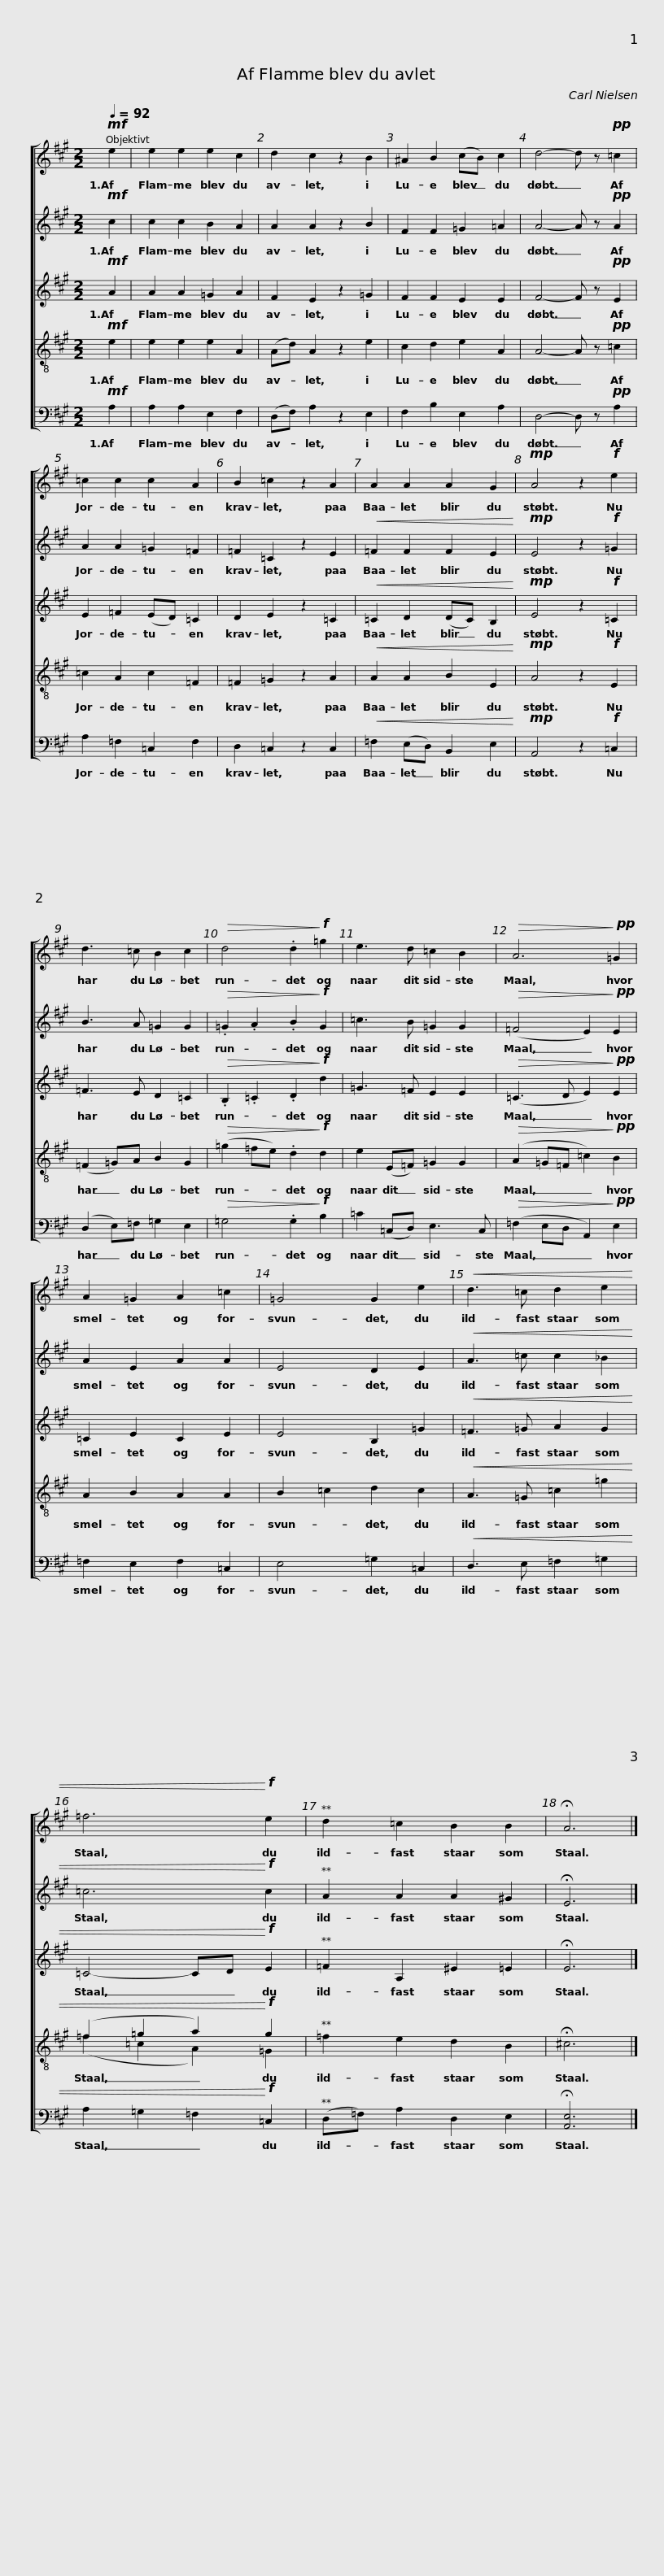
X:1
%%score [ 1 2 3 ( 4 5 ) 6 ]
L:1/8
Q:1/4=92
M:2/2
I:linebreak $
K:A
V:1 treble
V:2 treble
V:3 treble
V:4 treble-8
V:5 treble-8
V:6 bass
V:1
!mf! e2 | e2 e2 e2 c2 | d2 c2 z2 B2 | ^A2 B2 (cB) c2 | d4- d z!pp! =c2 | %5
 =c2 c2 c2 A2 | B2 =c2 z2 A2 | A2 A2 A2 G2 |$!mp! A4 z2!f! e2 | d3 =c B2 c2 | %10
!>(! d4 .d2!>)!!f! =g2 | e3 d =c2 B2 |!>(! A6!>)!!pp! =G2 | A2 =G2 A2 =c2 | =G4 G2 e2 |$ %15
!<(! d3 =c d2 e2 | =f6!<)!!f! e2 | d2 =c2 B2 B2 | !fermata!A6 |] %19
V:2
!mf! c2 | c2 c2 B2 A2 | A2 A2 z2 B2 | F2 F2 =G2 =A2 | A4- A z!pp! A2 | %5
 A2 A2 =G2 =F2 | =F2 =C2 z2 E2 |!<(! =F2 F2 F2 E2!<)! |$!mp! E4 z2!f! =G2 | B3 A =G2 G2 | %10
!>(! .=G2 .A2 .B2!>)!!f! G2 | =c3 B =G2 G2 |!>(! (=F4 E2)!>)!!pp! E2 | A2 E2 A2 A2 | E4 D2 E2 |$ %15
!<(! A3 =c c2 _B2 | =c6!<)!!f! c2 | A2 A2 A2 ^G2 | !fermata!E6 |] %19
V:3
!mf! A2 | A2 A2 =G2 A2 | F2 E2 z2 =G2 | F2 F2 E2 E2 | F4- F z!pp! E2 | %5
 E2 =F2 (ED) =C2 | D2 E2 z2 =C2 |!<(! =C2 D2 (DC) B,2!<)! |$!mp! E4 z2!f! =C2 | =F3 E D2 =C2 | %10
!>(! .B,2 .=C2 .D2!>)!!f! d2 | =G3 =F E2 E2 |!>(! (=C3 D E2)!>)!!pp! E2 | =C2 E2 C2 E2 | E4 B,2 =G2 |$ %15
!<(! =F3 =G A2 G2 | =C4- CD!<)!!f! E2 | =F2 A,2 ^E2 =E2 | !fermata!E6 |] %19
V:4
!mf! e2 | e2 e2 e2 A2 | (Ad) A2 z2 e2 | c2 d2 e2 A2 | A4- A z!pp! =c2 | %5
 =c2 A2 c2 =F2 | =F2 =G2 z2 A2 |!<(! A2 A2 B2 E2!<)! |$!mp! A4 z2!f! E2 | (=F2 =G)A B2 G2 | %10
!>(! (=g2 =fe) .d2!>)!!f! d2 | e2 (E=F) =G2 G2 |!>(! (A2 =G=F =c2)!>)!!pp! B2 | A2 B2 A2 A2 | B2 =c2 d2 c2 |$ %15
!<(! A3 =G =c2 =g2 | (=f2 =g2 a2)!<)!!f! g2 | =f2 e2 d2 B2 | !fermata!^c6 |] %19
V:5
 x2 | x8 | x8 | x8 | x8 | %5
 x8 | x8 | x8 |$ x8 | x8 | %10
 x8 | x8 | x8 | x8 | x8 |$ %15
 x8 | (=f2 =c2 A2) =G2 | x8 | x6 |] %19
V:6
!mf! A,2 | A,2 A,2 E,2 F,2 | (D,F,) A,2 z2 E,2 | F,2 B,2 E,2 A,2 | D,4- D, z!pp! A,2 | %5
 A,2 =F,2 =C,2 F,2 | D,2 =C,2 z2 C,2 |!<(! =F,2 (E,D,) B,,2 E,2!<)! |$!mp! A,,4 z2!f! =C,2 | (D,2 E,)=F, =G,2 E,2 | %10
!>(! =G,4 .G,2!>)!!f! B,2 | =C2 (=C,D,) E,3 C, |!>(! (=F,2 E,D, A,,2)!>)!!pp! E,2 | =F,2 E,2 F,2 =C,2 | E,4 =G,2 =C,2 |$ %15
!<(! D,3 E, =F,2 =G,2 | A,2 =G,2 =F,2!<)!!f! =C,2 | (D,=F,) A,2 D,2 E,2 | !fermata![A,,E,]6 |] %19
